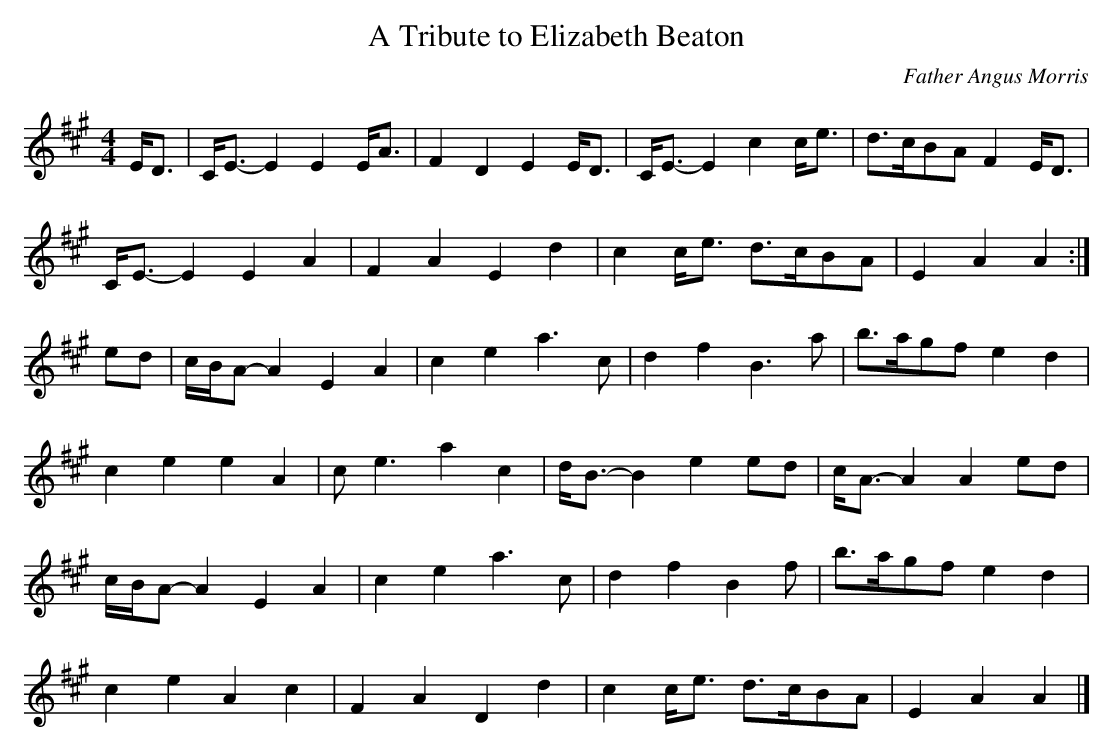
X:1
T:A Tribute to Elizabeth Beaton
C:Father Angus Morris
L:1/8
M:4/4
K:A
E<D | C<E- E2 E2 E<A | F2 D2 E2 E<D | C<E- E2 c2 c<e | d>cBA F2 E<D |
C<E- E2 E2 A2 | F2 A2 E2 d2 | c2 c<e d>cBA | E2 A2 A2 :|
ed | c/B/A- A2 E2 A2 | c2 e2 a3 c | d2 f2 B3 a | b>agf e2 d2 |
c2 e2 e2 A2 | c e3 a2 c2 | d<B- B2 e2 ed | c<A- A2 A2 ed |
c/B/A- A2 E2 A2 | c2 e2 a3 c | d2 f2 B2 f | b>agf e2 d2 |
c2 e2 A2 c2 | F2 A2 D2 d2 | c2 c<e d>cBA | E2 A2 A2 |]
